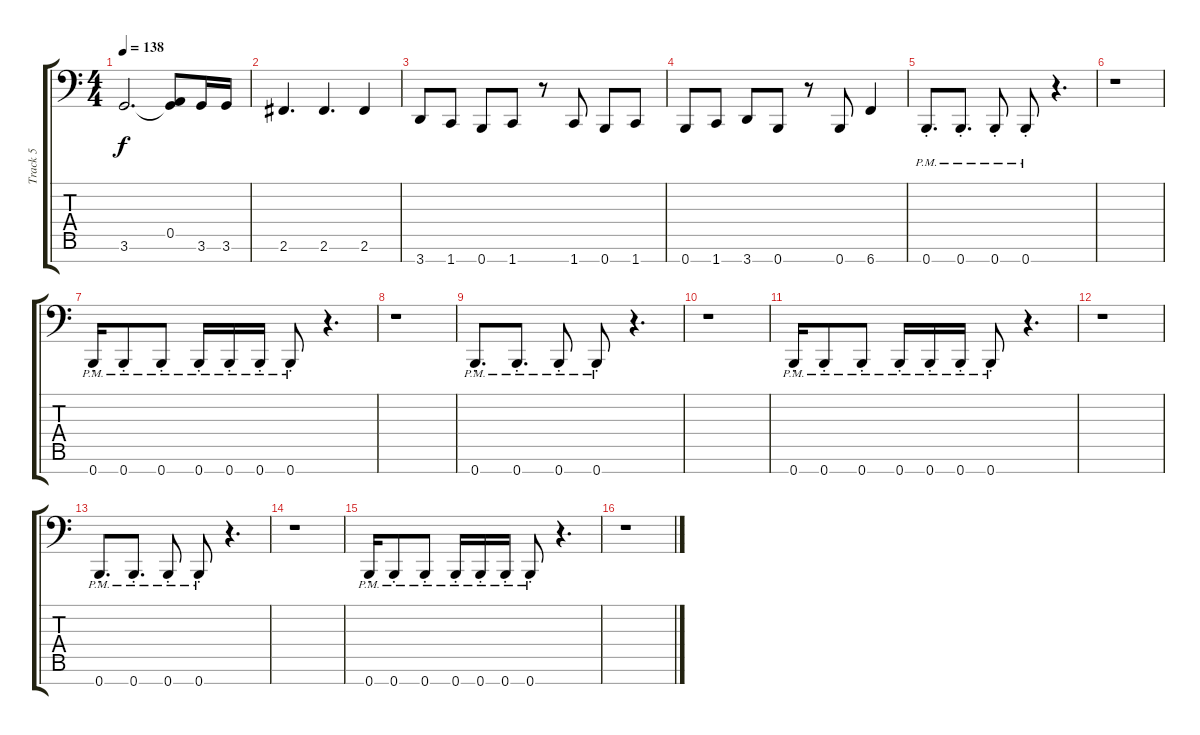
\track ("Track 5" "Track 5") {instrument electricbassfinger}
\staff {score tabs}
\tuning (E3 B2 G2 D2 A1 E1 B0) {hide}
\ts (4 4)
\tempo 138
\clef f4
\ks c
3.6.2{d dy f} (0.5 3.6{t}).8 3.6.16 3.6.16 |
2.6.4{d} 2.6.4{d} 2.6.4 |
3.7.8 1.7.8 0.7.8 1.7.8 r.8 1.7.8 0.7.8 1.7.8 |
0.7.8 1.7.8 3.7.8 0.7.8 r.8 0.7.8 6.7.4 |
0.7{pm st}.8{d} 0.7{pm st}.8{d} 0.7{pm st}.8 0.7{pm st}.8 r.4{d} |
r.1 |
0.7{pm st}.16 0.7{pm st}.8 0.7{pm st}.8 0.7{pm st}.16 0.7{pm st}.16 0.7{pm st}.16 0.7{pm st}.8 r.4{d} |
r.1 |
0.7{pm st}.8{d} 0.7{pm st}.8{d} 0.7{pm st}.8 0.7{pm st}.8 r.4{d} |
r.1 |
0.7{pm st}.16 0.7{pm st}.8 0.7{pm st}.8 0.7{pm st}.16 0.7{pm st}.16 0.7{pm st}.16 0.7{pm st}.8 r.4{d} |
r.1 |
0.7{pm st}.8{d} 0.7{pm st}.8{d} 0.7{pm st}.8 0.7{pm st}.8 r.4{d} |
r.1 |
0.7{pm st}.16 0.7{pm st}.8 0.7{pm st}.8 0.7{pm st}.16 0.7{pm st}.16 0.7{pm st}.16 0.7{pm st}.8 r.4{d} |
r.1
